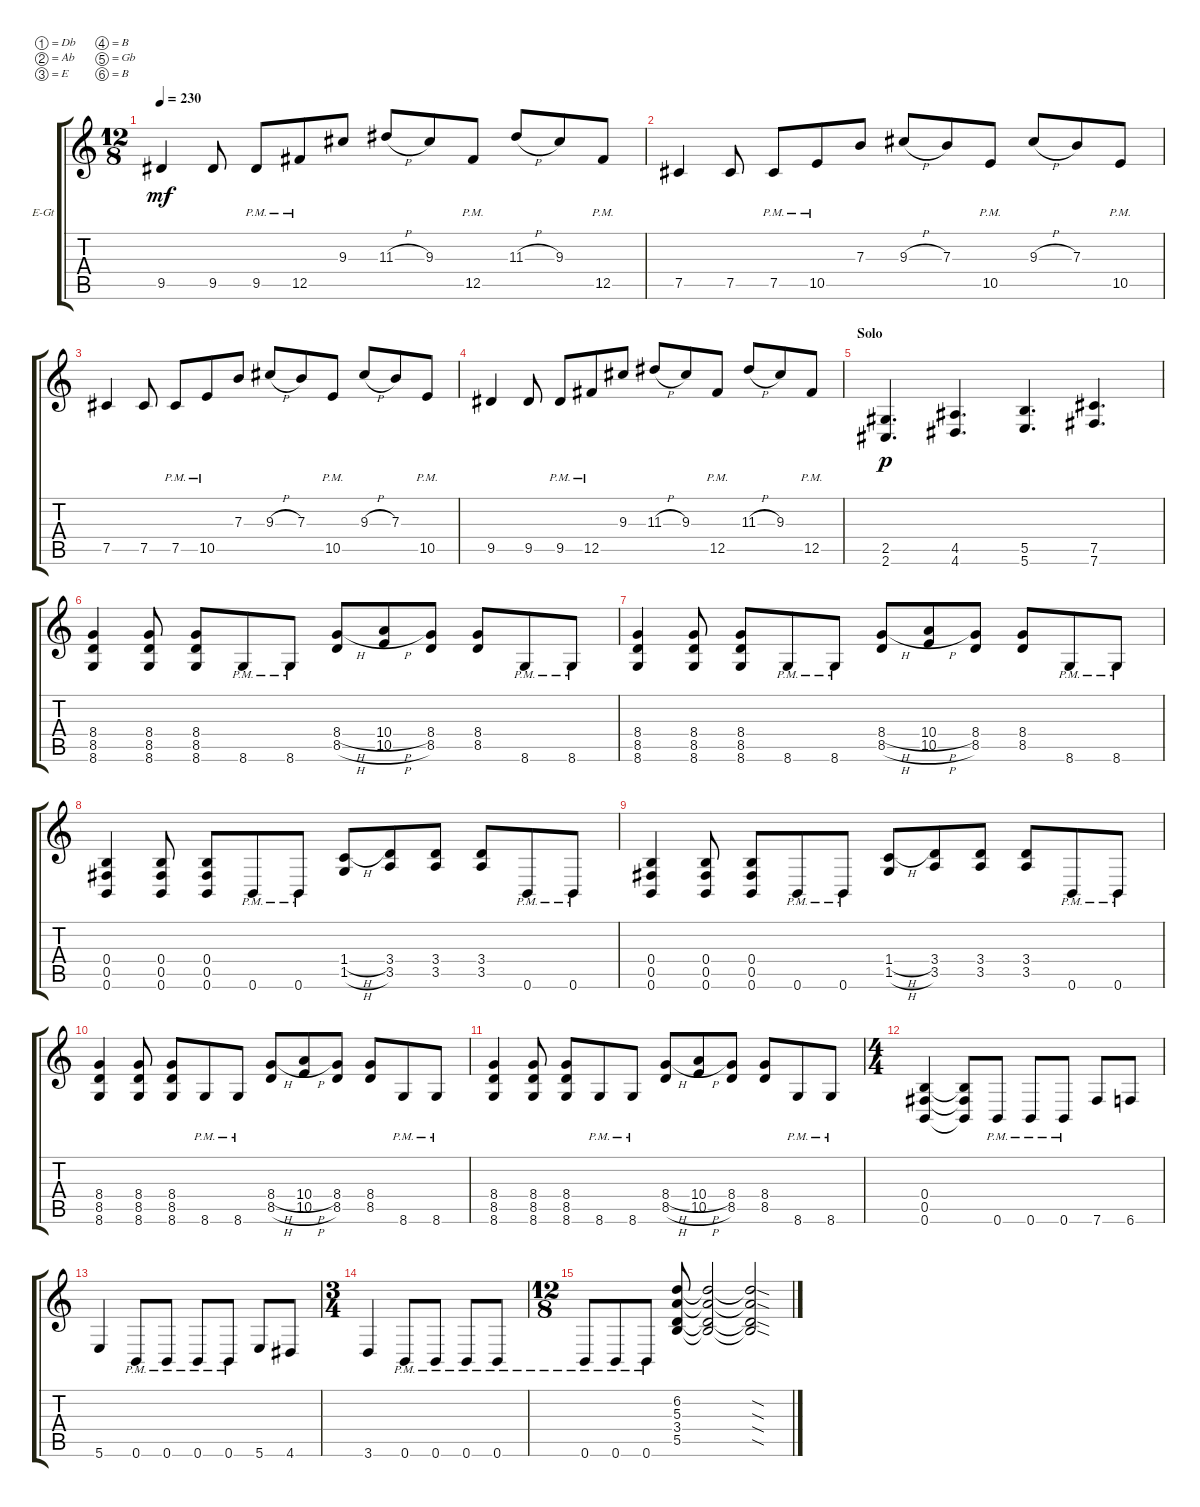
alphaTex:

\bracketExtendMode groupsimilarinstruments
\firstSystemTrackNameOrientation horizontal
\otherSystemsTrackNameOrientation horizontal
\track ("Electric Guitar 2" "E-Gt") {instrument distortionguitar}
\staff {score tabs}
\tuning (Db4 Ab3 E3 B2 Gb2 B1)
\ts (12 8)
\tempo 230
\clef g2
\ks c
9.5.4{dy mf} 9.5.8 9.5{pm}.8 12.5{pm}.8 9.3.8 11.3{h}.8 9.3.8 12.5{pm}.8 11.3{h}.8 9.3.8 12.5{pm}.8 |
7.5.4 7.5.8 7.5{pm}.8 10.5{pm}.8 7.3.8 9.3{h}.8 7.3.8 10.5{pm}.8 9.3{h}.8 7.3.8 10.5{pm}.8 |
7.5.4 7.5.8 7.5{pm}.8 10.5{pm}.8 7.3.8 9.3{h}.8 7.3.8 10.5{pm}.8 9.3{h}.8 7.3.8 10.5{pm}.8 |
9.5.4 9.5.8 9.5{pm}.8 12.5{pm}.8 9.3.8 11.3{h}.8 9.3.8 12.5{pm}.8 11.3{h}.8 9.3.8 12.5{pm}.8 |
\section ("" "Solo")
(2.5 2.6).4{d dy p} (4.6 4.5).4{d} (5.6 5.5).4{d} (7.6 7.5).4{d} |
(8.6 8.5 8.4).4 (8.6 8.5 8.4).8 (8.6 8.5 8.4).8 8.6{pm}.8 8.6{pm}.8 (8.5{h} 8.4{h}).8 (10.4{h} 10.5{h}).8 (8.5 8.4).8 (8.5 8.4).8 8.6{pm}.8 8.6{pm}.8 |
(8.6 8.5 8.4).4 (8.6 8.5 8.4).8 (8.6 8.5 8.4).8 8.6{pm}.8 8.6{pm}.8 (8.5{h} 8.4{h}).8 (10.4{h} 10.5{h}).8 (8.5 8.4).8 (8.5 8.4).8 8.6{pm}.8 8.6{pm}.8 |
(0.6 0.5 0.4).4 (0.6 0.4 0.5).8 (0.6 0.5 0.4).8 0.6{pm}.8 0.6{pm}.8 (1.5{h} 1.4{h}).8 (3.4 3.5).8 (3.5 3.4).8 (3.5 3.4).8 0.6{pm}.8 0.6{pm}.8 |
(0.6 0.5 0.4).4 (0.6 0.4 0.5).8 (0.6 0.5 0.4).8 0.6{pm}.8 0.6{pm}.8 (1.5{h} 1.4{h}).8 (3.4 3.5).8 (3.5 3.4).8 (3.5 3.4).8 0.6{pm}.8 0.6{pm}.8 |
(8.6 8.5 8.4).4 (8.6 8.5 8.4).8 (8.6 8.5 8.4).8 8.6{pm}.8 8.6{pm}.8 (8.5{h} 8.4{h}).8 (10.4{h} 10.5{h}).8 (8.5 8.4).8 (8.5 8.4).8 8.6{pm}.8 8.6{pm}.8 |
(8.6 8.5 8.4).4 (8.6 8.5 8.4).8 (8.6 8.5 8.4).8 8.6{pm}.8 8.6{pm}.8 (8.5{h} 8.4{h}).8 (10.4{h} 10.5{h}).8 (8.5 8.4).8 (8.5 8.4).8 8.6{pm}.8 8.6{pm}.8 |
\ts (4 4)
(0.6 0.5 0.4).4 (0.6{t} 0.4{t} 0.5{t}).8 0.6{pm}.8 0.6{pm}.8 0.6{pm}.8 7.6.8 6.6.8 |
5.6.4 0.6{pm}.8 0.6{pm}.8 0.6{pm}.8 0.6{pm}.8 5.6.8 4.6.8 |
\ts (3 4)
3.6.4 0.6{pm}.8 0.6{pm}.8 0.6{pm}.8 0.6{pm}.8 |
\ts (12 8)
0.6{pm}.8 0.6{pm}.8 0.6{pm}.8 (3.4 5.5 5.3 6.2).8 (6.2{t} 5.3{t} 3.4{t} 5.5{t}).2 (6.2{sod t} 5.3{sod t} 3.4{sod t} 5.5{sod t}).2
